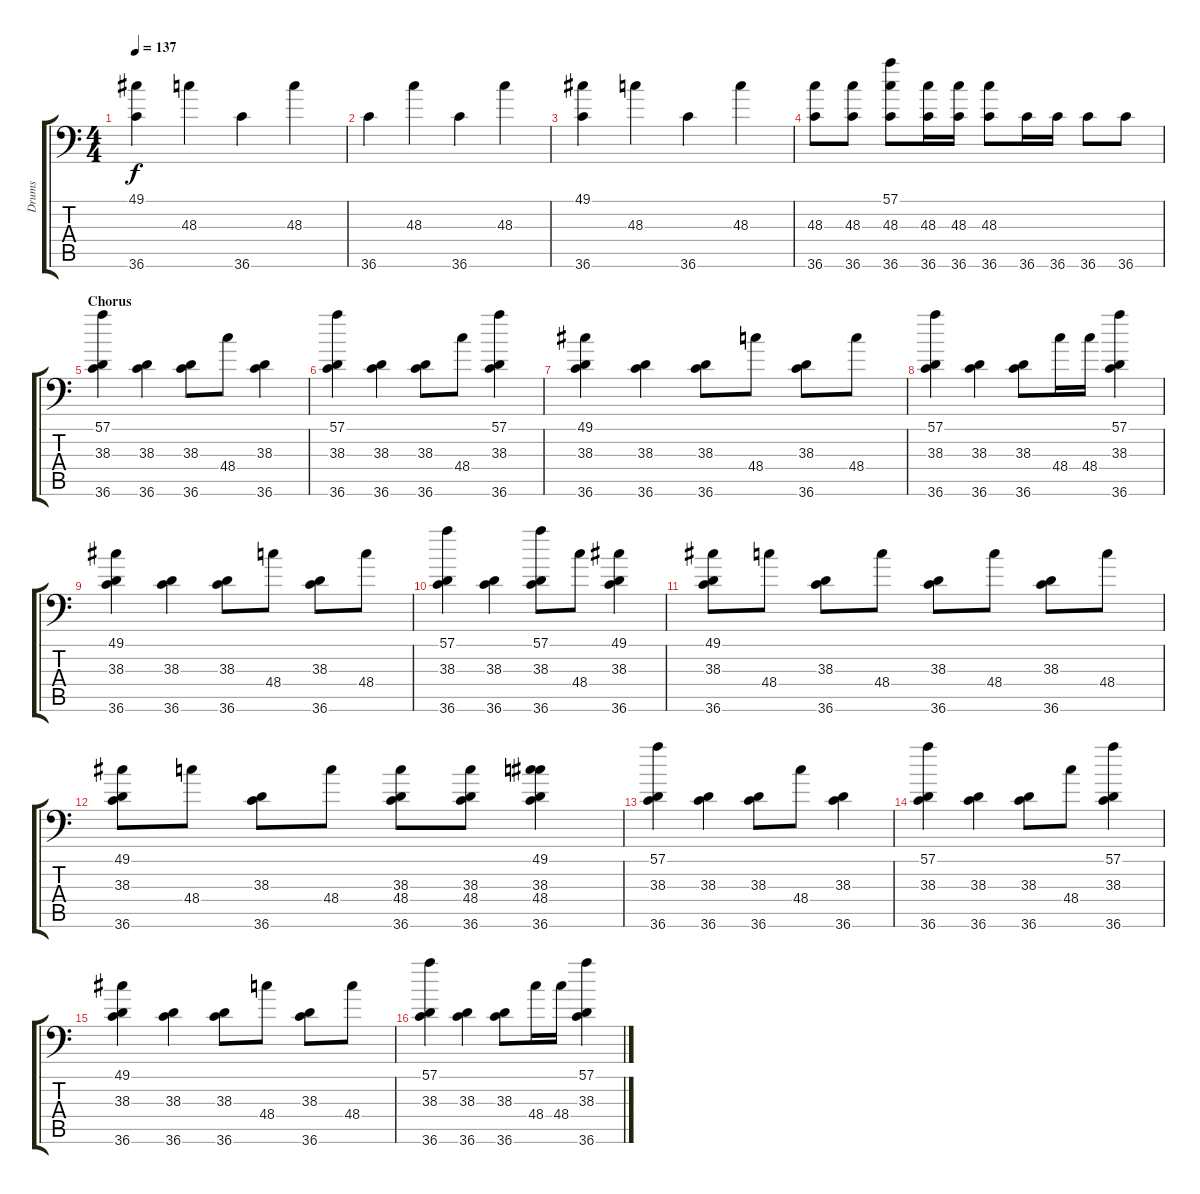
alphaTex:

\track ("Drums" "Drums") {instrument acousticgrandpiano}
\staff {score tabs}
\tuning (C-1 C-1 C-1 C-1 C-1 C-1) {hide}
\ts (4 4)
\tempo 137
\clef f4
\ks c
(49.1 36.6).4{dy f} 48.3.4 36.6.4 48.3.4 |
36.6.4 48.3.4 36.6.4 48.3.4 |
(49.1 36.6).4 48.3.4 36.6.4 48.3.4 |
(48.3 36.6).8 (48.3 36.6).8 (57.1 48.3 36.6).8 (48.3 36.6).16 (48.3 36.6).16 (48.3 36.6).8 36.6.16 36.6.16 36.6.8 36.6.8 |
\section ("" "Chorus")
(57.1 38.3 36.6).4 (38.3 36.6).4 (38.3 36.6).8 48.4.8 (38.3 36.6).4 |
(57.1 38.3 36.6).4 (38.3 36.6).4 (38.3 36.6).8 48.4.8 (57.1 38.3 36.6).4 |
(49.1 38.3 36.6).4 (38.3 36.6).4 (38.3 36.6).8 48.4.8 (38.3 36.6).8 48.4.8 |
(57.1 38.3 36.6).4 (38.3 36.6).4 (38.3 36.6).8 48.4.16 48.4.16 (57.1 38.3 36.6).4 |
(49.1 38.3 36.6).4 (38.3 36.6).4 (38.3 36.6).8 48.4.8 (38.3 36.6).8 48.4.8 |
(57.1 38.3 36.6).4 (38.3 36.6).4 (57.1 38.3 36.6).8 48.4.8 (49.1 38.3 36.6).4 |
(49.1 38.3 36.6).8 48.4.8 (38.3 36.6).8 48.4.8 (38.3 36.6).8 48.4.8 (38.3 36.6).8 48.4.8 |
(49.1 38.3 36.6).8 48.4.8 (38.3 36.6).8 48.4.8 (38.3 48.4 36.6).8 (38.3 48.4 36.6).8 (49.1 38.3 48.4 36.6).4 |
(57.1 38.3 36.6).4 (38.3 36.6).4 (38.3 36.6).8 48.4.8 (38.3 36.6).4 |
(57.1 38.3 36.6).4 (38.3 36.6).4 (38.3 36.6).8 48.4.8 (57.1 38.3 36.6).4 |
(49.1 38.3 36.6).4 (38.3 36.6).4 (38.3 36.6).8 48.4.8 (38.3 36.6).8 48.4.8 |
(57.1 38.3 36.6).4 (38.3 36.6).4 (38.3 36.6).8 48.4.16 48.4.16 (57.1 38.3 36.6).4
